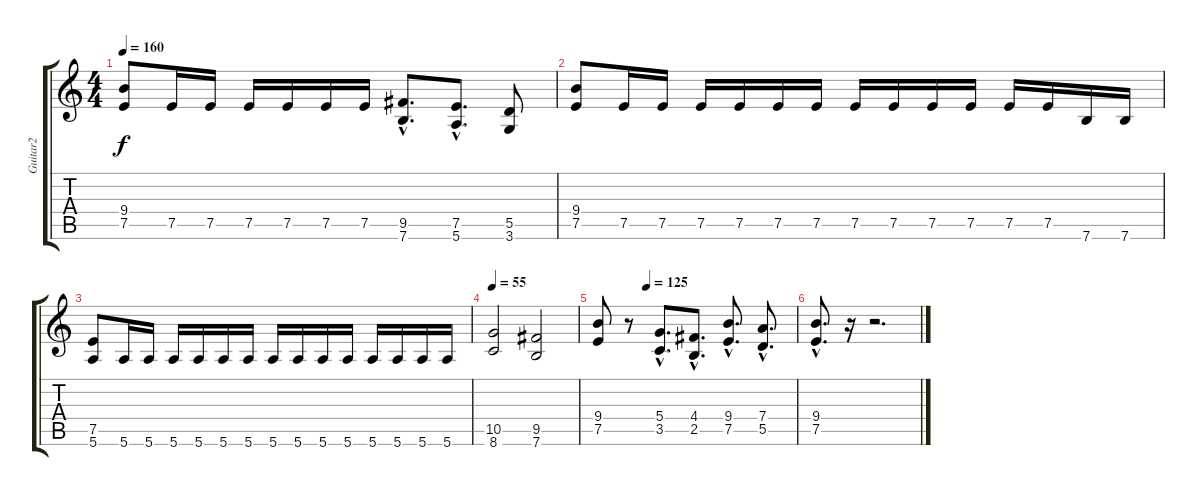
\track ("Guitar2" "Guitar2") {instrument distortionguitar}
\staff {score tabs}
\tuning (E4 B3 G3 D3 A2 E2) {hide}
\ts (4 4)
\tempo 160
\clef g2
\ks c
(9.4 7.5).8{dy f} 7.5.16 7.5.16 7.5.16 7.5.16 7.5.16 7.5.16 (9.5{hac} 7.6{hac}).8{d} (7.5{hac} 5.6{hac}).8{d} (5.5 3.6).8 |
(9.4 7.5).8 7.5.16 7.5.16 7.5.16 7.5.16 7.5.16 7.5.16 7.5.16 7.5.16 7.5.16 7.5.16 7.5.16 7.5.16 7.6.16 7.6.16 |
(7.5 5.6).8 5.6.16 5.6.16 5.6.16 5.6.16 5.6.16 5.6.16 5.6.16 5.6.16 5.6.16 5.6.16 5.6.16 5.6.16 5.6.16 5.6.16 |
\tempo 55
(10.5 8.6).2 (9.5 7.6).2 |
\tempo (125 0.25)
(9.4 7.5).8 r.8 (5.4{hac} 3.5{hac}).8{d} (4.4{hac} 2.5{hac}).8{d} (9.4{hac} 7.5{hac}).8{d} (7.4{hac} 5.5{hac}).8{d} |
(9.4{hac} 7.5{hac}).8{d} r.16 r.2{d}
